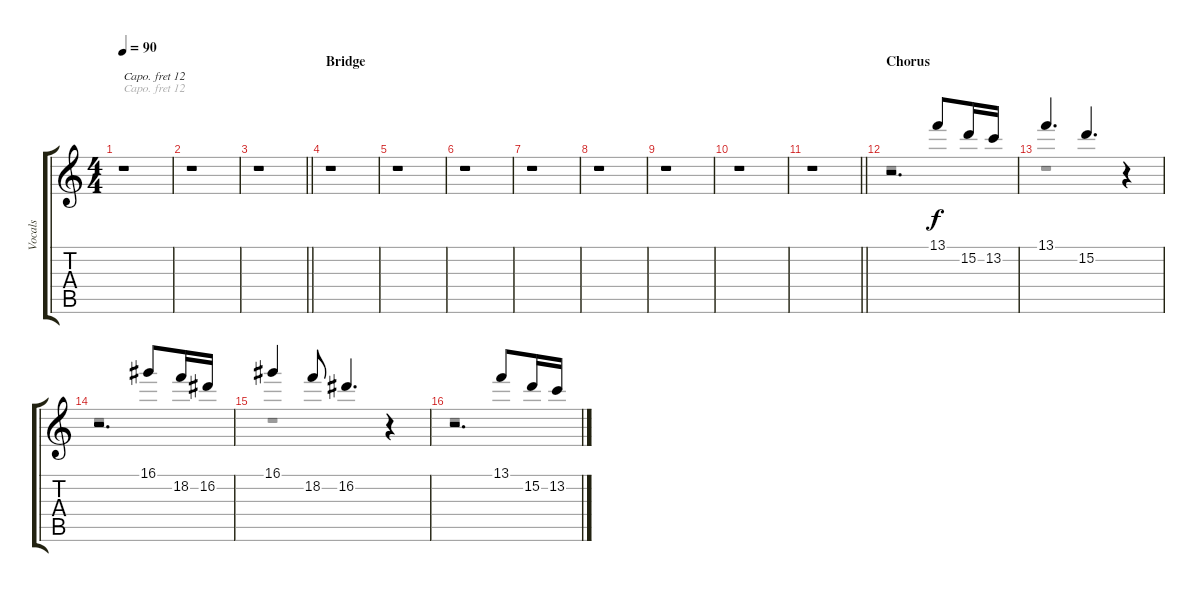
\track ("Vocals" "Vocals") {instrument lead2sawtooth}
\staff {score tabs}
\capo 12
\tuning (E4 B3 G3 D3 A2 E2) {hide}
\voice
\ts (4 4)
\tempo 90
\clef g2
\ks c
r.1{dy f} |
r.1 |
\barLineRight lightlight
r.1 |
\section ("" "Bridge")
r.1 |
r.1 |
r.1 |
r.1 |
r.1 |
r.1 |
r.1 |
\barLineRight lightlight
r.1 |
\section ("" "Chorus")
r.2{d} 13.1.8 15.2.16 13.2.16 |
13.1.4{d} 15.2.4{d} r.4 |
r.2{d} 16.1.8 18.2.16 16.2.16 |
16.1.4 18.2.8 16.2.4{d} r.4 |
r.2{d} 13.1.8 15.2.16 13.2.16
\voice
\clef g2
\ottava regular
\simile none
\ks c
r.1{dy f} |
r.1 |
\barLineRight lightlight
r.1 |
r.1 |
r.1 |
r.1 |
r.1 |
r.1 |
r.1 |
r.1 |
\barLineRight lightlight
r.1 |
r.1 |
r.1 |
r.1 |
r.1 |
r.1
